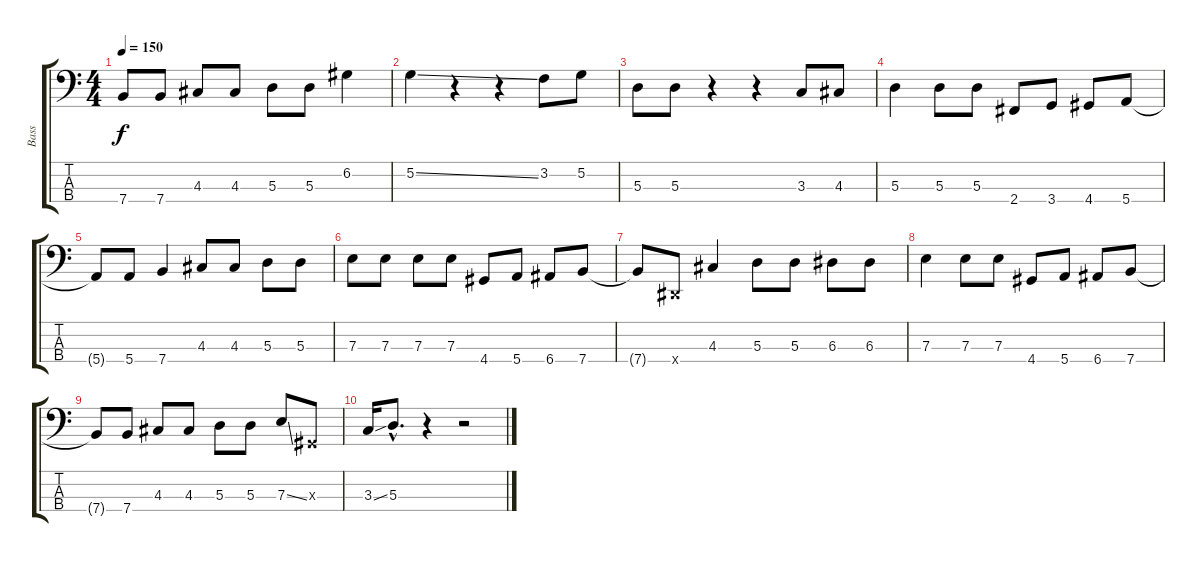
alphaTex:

\track ("Bass" "Bass") {instrument electricbassfinger}
\staff {score tabs}
\tuning (G2 D2 A1 E1) {hide}
\ts (4 4)
\tempo 150
\clef f4
\ks c
7.4{t}.8{dy f} 7.4.8 4.3.8 4.3.8 5.3.8 5.3.8 6.2.4 |
5.2{ss}.4 r.4 r.4 3.2.8 5.2.8 |
5.3.8 5.3.8 r.4 r.4 3.3.8 4.3.8 |
5.3.4 5.3.8 5.3.8 2.4.8 3.4.8 4.4.8 5.4.8 |
5.4{t}.8 5.4.8 7.4.4 4.3.8 4.3.8 5.3.8 5.3.8 |
7.3.8 7.3.8 7.3.8 7.3.8 4.4.8 5.4.8 6.4.8 7.4.8 |
7.4{t}.8 -1.4{x}.8 4.3.4 5.3.8 5.3.8 6.3.8 6.3.8 |
7.3.4 7.3.8 7.3.8 4.4.8 5.4.8 6.4.8 7.4.8 |
7.4{t}.8 7.4.8 4.3.8 4.3.8 5.3.8 5.3.8 7.3{ss}.8 -1.3{x}.8 |
3.3{ss}.16 5.3{hac}.8{d} r.4 r.2
